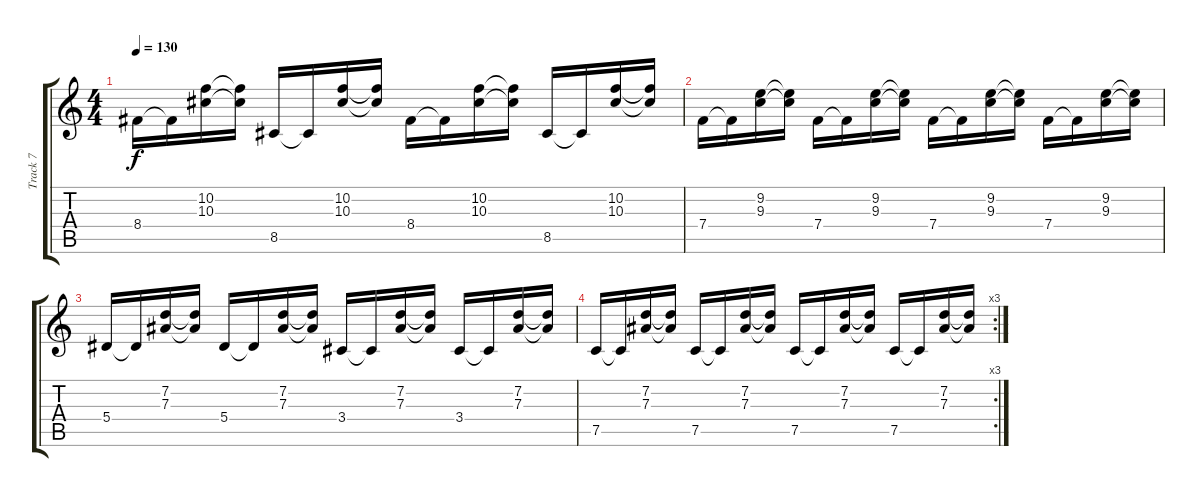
\track ("Track 7" "Track 7") {instrument distortionguitar}
\staff {score tabs}
\tuning (C4 G3 Eb3 Bb2 F2 C2) {hide}
\ts (4 4)
\tempo 130
\clef g2
\ks c
8.4.16{dy f} 8.4{t}.16 (10.2 10.3).16 (10.2{t} 10.3{t}).16 8.5.16 8.5{t}.16 (10.2 10.3).16 (10.2{t} 10.3{t}).16 8.4.16 8.4{t}.16 (10.2 10.3).16 (10.2{t} 10.3{t}).16 8.5.16 8.5{t}.16 (10.2 10.3).16 (10.2{t} 10.3{t}).16 |
7.4.16 7.4{t}.16 (9.2 9.3).16 (9.2{t} 9.3{t}).16 7.4.16 7.4{t}.16 (9.2 9.3).16 (9.2{t} 9.3{t}).16 7.4.16 7.4{t}.16 (9.2 9.3).16 (9.2{t} 9.3{t}).16 7.4.16 7.4{t}.16 (9.2 9.3).16 (9.2{t} 9.3{t}).16 |
5.4.16 5.4{t}.16 (7.2 7.3).16 (7.2{t} 7.3{t}).16 5.4.16 5.4{t}.16 (7.2 7.3).16 (7.2{t} 7.3{t}).16 3.4.16 3.4{t}.16 (7.2 7.3).16 (7.2{t} 7.3{t}).16 3.4.16 3.4{t}.16 (7.2 7.3).16 (7.2{t} 7.3{t}).16 |
\rc 3
7.5.16 7.5{t}.16 (7.2 7.3).16 (7.2{t} 7.3{t}).16 7.5.16 7.5{t}.16 (7.2 7.3).16 (7.2{t} 7.3{t}).16 7.5.16 7.5{t}.16 (7.2 7.3).16 (7.2{t} 7.3{t}).16 7.5.16 7.5{t}.16 (7.2 7.3).16 (7.2{t} 7.3{t}).16
